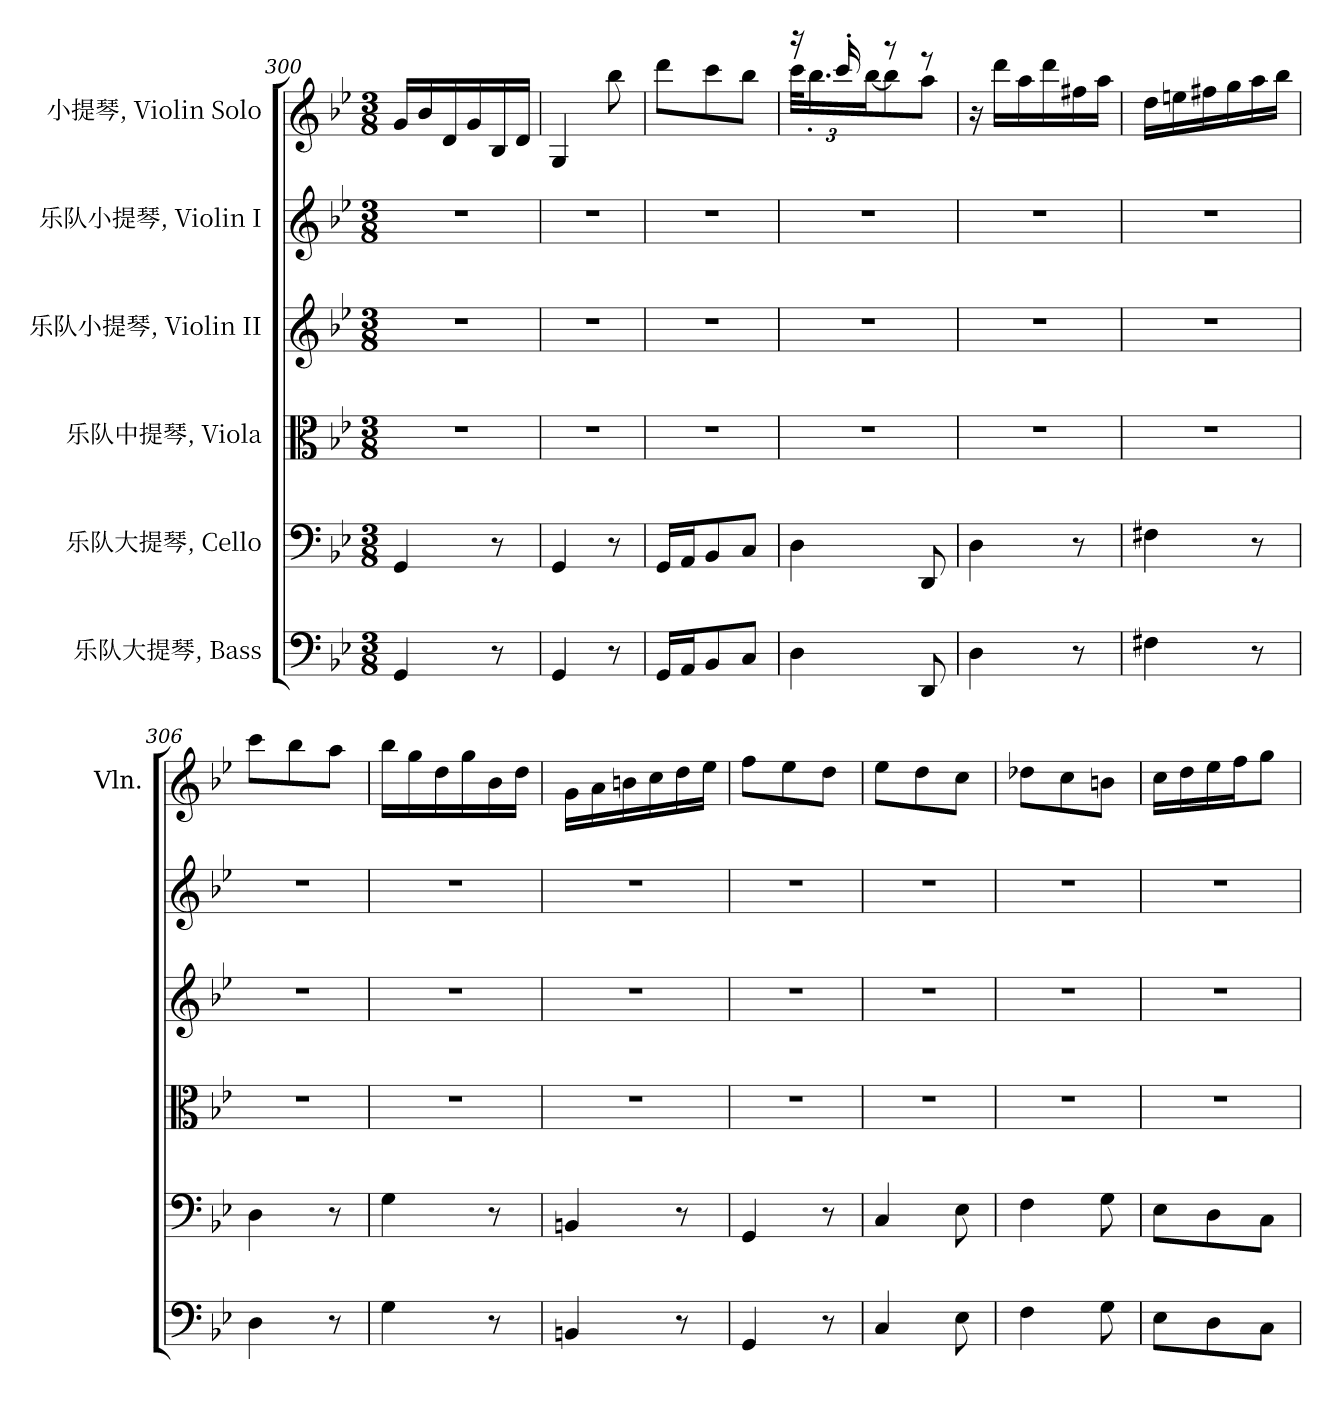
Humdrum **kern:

**kern	**kern	**kern	**kern	**kern	**kern
*part6	*part5	*part4	*part3	*part2	*part1
*staff6	*staff5	*staff4	*staff3	*staff2	*staff1
*I"乐队大提琴, Bass	*I"乐队大提琴, Cello	*I"乐队中提琴, Viola	*I"乐队小提琴, Violin II	*I"乐队小提琴, Violin I	*I"小提琴, Violin Solo
*	*	*	*	*	*I'Vln.
*clefF4	*clefF4	*clefC3	*clefG2	*clefG2	*clefG2
*k[b-e-]	*k[b-e-]	*k[b-e-]	*k[b-e-]	*k[b-e-]	*k[b-e-]
*M3/8	*M3/8	*M3/8	*M3/8	*M3/8	*M3/8
=300	=300	=300	=300	=300	=300
4GG/	4GG/	4.r	4.r	4.r	16g/LL
.	.	.	.	.	16b-/
.	.	.	.	.	16d/
.	.	.	.	.	16g/
8r	8r	.	.	.	16B-/
.	.	.	.	.	16d/JJ
=301	=301	=301	=301	=301	=301
4GG/	4GG/	4.r	4.r	4.r	4G/
8r	8r	.	.	.	8bb-\
!!LO:PB:g=z
=302	=302	=302	=302	=302	=302
16GG/LL	16GG/LL	4.r	4.r	4.r	8ddd\L
16AA/J	16AA/J	.	.	.	.
8BB-/	8BB-/	.	.	.	8ccc\
8C/J	8C/J	.	.	.	8bb-\J
=303	=303	=303	=303	=303	=303
*	*	*	*	*	*^
*	*	*	*	*	*	*Xbrackettup
4D\	4D\	4.r	4.r	4.r	16r	48ccc\KLL
.	.	.	.	.	.	24.bb-'\
.	.	.	.	.	16ccc'/	.
.	.	.	.	.	.	[24bb-\J
.	.	.	.	.	8r	8bb-\]
8DD/	8DD/	.	.	.	8r	8aa\J
*	*	*	*	*	*v	*v
=304	=304	=304	=304	=304	=304
4D\	4D\	4.r	4.r	4.r	16r
.	.	.	.	.	16ddd\LL
.	.	.	.	.	16aa\
.	.	.	.	.	16ddd\
8r	8r	.	.	.	16ff#X\
.	.	.	.	.	16aa\JJ
=305	=305	=305	=305	=305	=305
4F#X\	4F#X\	4.r	4.r	4.r	16dd\LL
.	.	.	.	.	16een\
.	.	.	.	.	16ff#X\
.	.	.	.	.	16gg\
8r	8r	.	.	.	16aa\
.	.	.	.	.	16bb-\JJ
=306	=306	=306	=306	=306	=306
4D\	4D\	4.r	4.r	4.r	8ccc\L
.	.	.	.	.	8bb-\
8r	8r	.	.	.	8aa\J
!!LO:LB:g=z
=307	=307	=307	=307	=307	=307
4G\	4G\	4.r	4.r	4.r	16bb-\LL
.	.	.	.	.	16gg\
.	.	.	.	.	16dd\
.	.	.	.	.	16gg\
8r	8r	.	.	.	16b-\
.	.	.	.	.	16dd\JJ
=308	=308	=308	=308	=308	=308
4BBn/	4BBn/	4.r	4.r	4.r	16g\LL
.	.	.	.	.	16a\
.	.	.	.	.	16bn\
.	.	.	.	.	16cc\
8r	8r	.	.	.	16dd\
.	.	.	.	.	16ee-\JJ
=309	=309	=309	=309	=309	=309
4GG/	4GG/	4.r	4.r	4.r	8ff\L
.	.	.	.	.	8ee-\
8r	8r	.	.	.	8dd\J
=310	=310	=310	=310	=310	=310
4C/	4C/	4.r	4.r	4.r	8ee-\L
.	.	.	.	.	8dd\
8E-\	8E-\	.	.	.	8cc\J
=311	=311	=311	=311	=311	=311
4F\	4F\	4.r	4.r	4.r	8dd-X\L
.	.	.	.	.	8cc\
8G\	8G\	.	.	.	8bn\J
=312	=312	=312	=312	=312	=312
8E-\L	8E-\L	4.r	4.r	4.r	16cc\LL
.	.	.	.	.	16dd\
8D\	8D\	.	.	.	16ee-\
.	.	.	.	.	16ff\J
8C\J	8C\J	.	.	.	8gg\J
=	=	=	=	=	=
*-	*-	*-	*-	*-	*-
